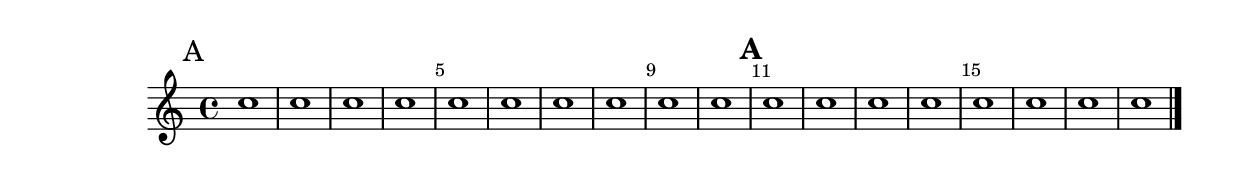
resetBarnum = \context Score \applyContext #(set-bar-number-visibility 4)

\score {
    <<
         \transpose c c'' {
	    \override Score.BarNumber.break-visibility =#end-of-line-invisible
	    \override Score.RehearsalMark.padding = #2.5
	    \mark "A" \resetBarnum
	    \repeat unfold 10 c1
	    \mark \default \resetBarnum
	    \repeat unfold 8 c
            \bar "|."
        }
    >>
}

